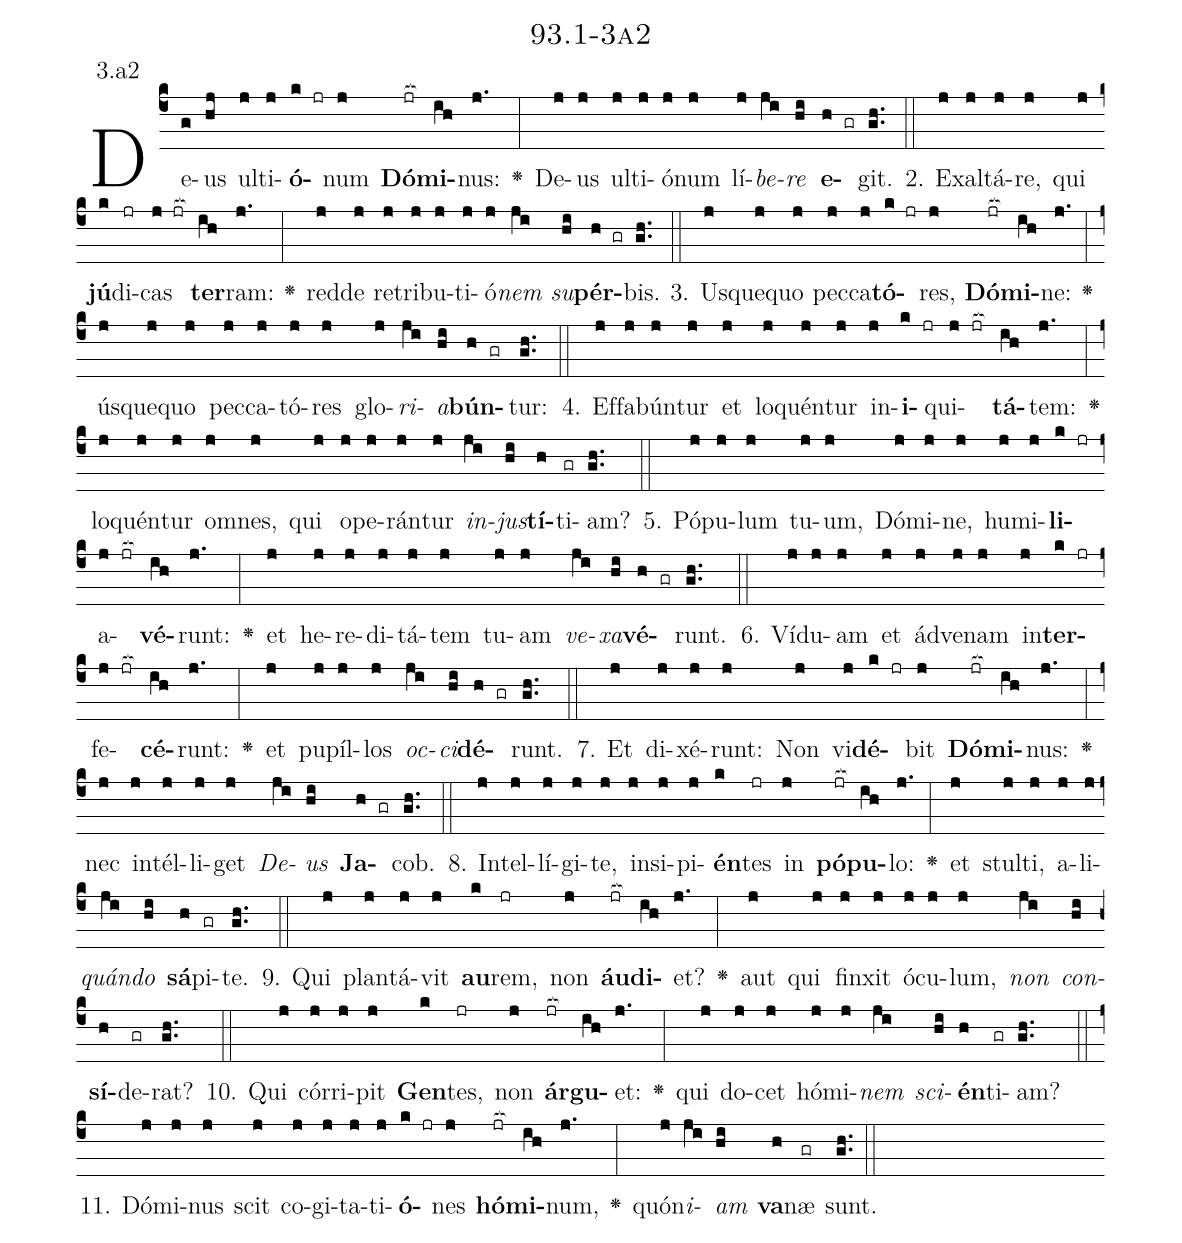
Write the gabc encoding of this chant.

name: 93.1-3a2;
annotation: 3.a2;
%%
(c4)De(g)us(hj) ul(j)ti(j)<b>ó</b>(k jr)num(j) <b>Dó</b>(jr[ocb:1{])<b>mi</b>(ih[ocb:0}])nus:(j.) <v>\greheightstar</v>(:) De(j)us(j) ul(j)ti(j)ó(j)num(j) lí(j)<i>be</i>(ji)<i>re</i>(hi) <b>e</b>(h gr)git.(gh..) (::)
2. Ex(j)al(j)tá(j)re,(j) qui(j) <b>jú</b>(k)di(jr)cas(j jr[ocb:1{]) <b>ter</b>(ih[ocb:0}])ram:(j.) <v>\greheightstar</v>(:) red(j)de(j) re(j)tri(j)bu(j)ti(j)ó(j)<i>nem</i>(ji) <i>su</i>(hi)<b>pér</b>(h gr)bis.(gh..) (::)
3. Us(j)que(j)quo(j) pec(j)ca(j)<b>tó</b>(k jr)res,(j) <b>Dó</b>(jr[ocb:1{])<b>mi</b>(ih[ocb:0}])ne:(j.) <v>\greheightstar</v>(:) ús(j)que(j)quo(j) pec(j)ca(j)tó(j)res(j) glo(j)<i>ri</i>(ji)<i>a</i>(hi)<b>bún</b>(h gr)tur:(gh..) (::)
4. Ef(j)fa(j)bún(j)tur(j) et(j) lo(j)quén(j)tur(j) in(j)<b>i</b>(k jr)qui(j jr[ocb:1{])<b>tá</b>(ih[ocb:0}])tem:(j.) <v>\greheightstar</v>(:) lo(j)quén(j)tur(j) om(j)nes,(j) qui(j) o(j)pe(j)rán(j)tur(j) <i>in</i>(ji)<i>jus</i>(hi)<b>tí</b>(h)ti(gr)am?(gh..) (::)
5. Pó(j)pu(j)lum(j) tu(j)um,(j) Dó(j)mi(j)ne,(j) hu(j)mi(j)<b>li</b>(k jr)a(j jr[ocb:1{])<b>vé</b>(ih[ocb:0}])runt:(j.) <v>\greheightstar</v>(:) et(j) he(j)re(j)di(j)tá(j)tem(j) tu(j)am(j) <i>ve</i>(ji)<i>xa</i>(hi)<b>vé</b>(h gr)runt.(gh..) (::)
6. Ví(j)du(j)am(j) et(j) ád(j)ve(j)nam(j) in(j)<b>ter</b>(k jr)fe(j jr[ocb:1{])<b>cé</b>(ih[ocb:0}])runt:(j.) <v>\greheightstar</v>(:) et(j) pu(j)píl(j)los(j) <i>oc</i>(ji)<i>ci</i>(hi)<b>dé</b>(h gr)runt.(gh..) (::)
7. Et(j) di(j)xé(j)runt:(j) Non(j) vi(j)<b>dé</b>(k jr)bit(j) <b>Dó</b>(jr[ocb:1{])<b>mi</b>(ih[ocb:0}])nus:(j.) <v>\greheightstar</v>(:) nec(j) in(j)tél(j)li(j)get(j) <i>De</i>(ji)<i>us</i>(hi) <b>Ja</b>(h gr)cob.(gh..) (::)
8. In(j)tel(j)lí(j)gi(j)te,(j) in(j)si(j)pi(j)<b>én</b>(k)tes(jr) in(j) <b>pó</b>(jr[ocb:1{])<b>pu</b>(ih[ocb:0}])lo:(j.) <v>\greheightstar</v>(:) et(j) stul(j)ti,(j) a(j)li(j)<i>quán</i>(ji)<i>do</i>(hi) <b>sá</b>(h)pi(gr)te.(gh..) (::)
9. Qui(j) plan(j)tá(j)vit(j) <b>au</b>(k)rem,(jr) non(j) <b>áu</b>(jr[ocb:1{])<b>di</b>(ih[ocb:0}])et?(j.) <v>\greheightstar</v>(:) aut(j) qui(j) fin(j)xit(j) ó(j)cu(j)lum,(j) <i>non</i>(ji) <i>con</i>(hi)<b>sí</b>(h)de(gr)rat?(gh..) (::)
10. Qui(j) cór(j)ri(j)pit(j) <b>Gen</b>(k)tes,(jr) non(j) <b>ár</b>(jr[ocb:1{])<b>gu</b>(ih[ocb:0}])et:(j.) <v>\greheightstar</v>(:) qui(j) do(j)cet(j) hó(j)mi(j)<i>nem</i>(ji) <i>sci</i>(hi)<b>én</b>(h)ti(gr)am?(gh..) (::)
11. Dó(j)mi(j)nus(j) scit(j) co(j)gi(j)ta(j)ti(j)<b>ó</b>(k jr)nes(j) <b>hó</b>(jr[ocb:1{])<b>mi</b>(ih[ocb:0}])num,(j.) <v>\greheightstar</v>(:) quón(j)<i>i</i>(ji)<i>am</i>(hi) <b>va</b>(h)næ(gr) sunt.(gh..) (::)
